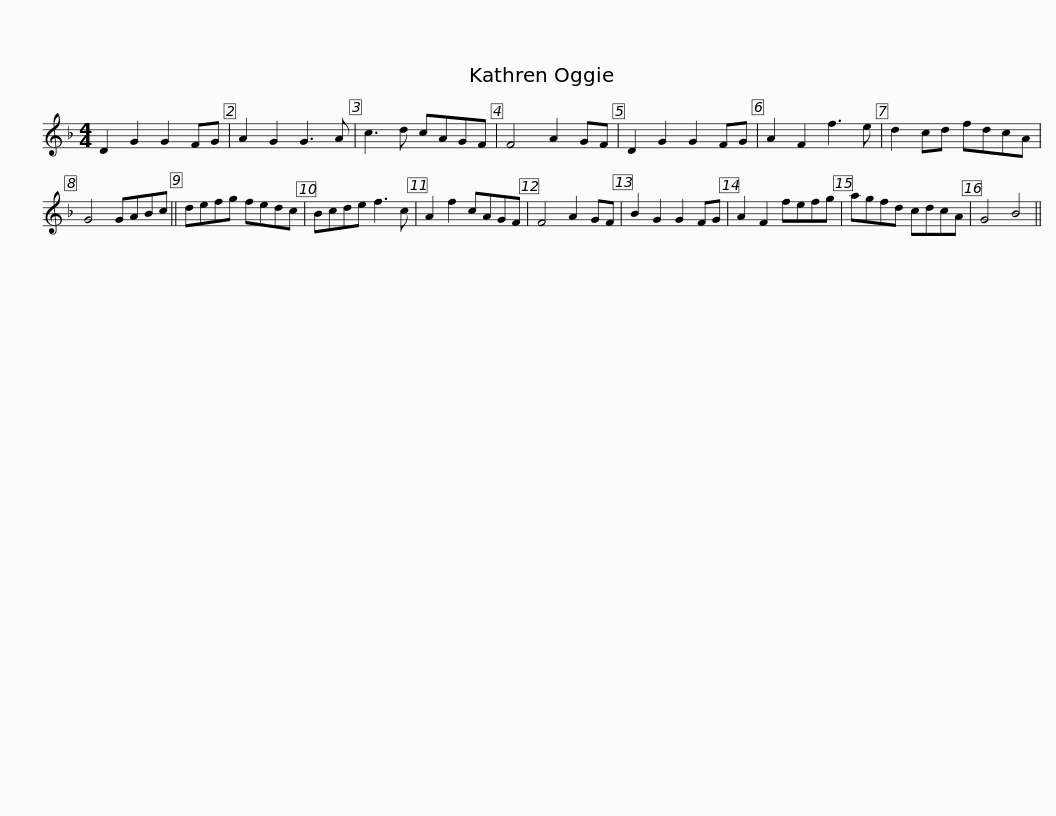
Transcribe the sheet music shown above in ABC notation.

X:1
L:1/8
M:4/4
I:linebreak $
K:F
V:1 treble
V:1
 D2 G2 G2 FG | A2 G2 G3 A | c3 d cAGF | F4 A2 GF | D2 G2 G2 FG | %5
 A2 F2 f3 e | d2 cd fdcA | G4 GABc ||$ defg fedc | Bcde f3 c | %10
 A2 f2 cAGF | F4 A2 GF | B2 G2 G2 FG | A2 F2 fefg | agfd cdcA |$ %15
 G4 B4 || %16
